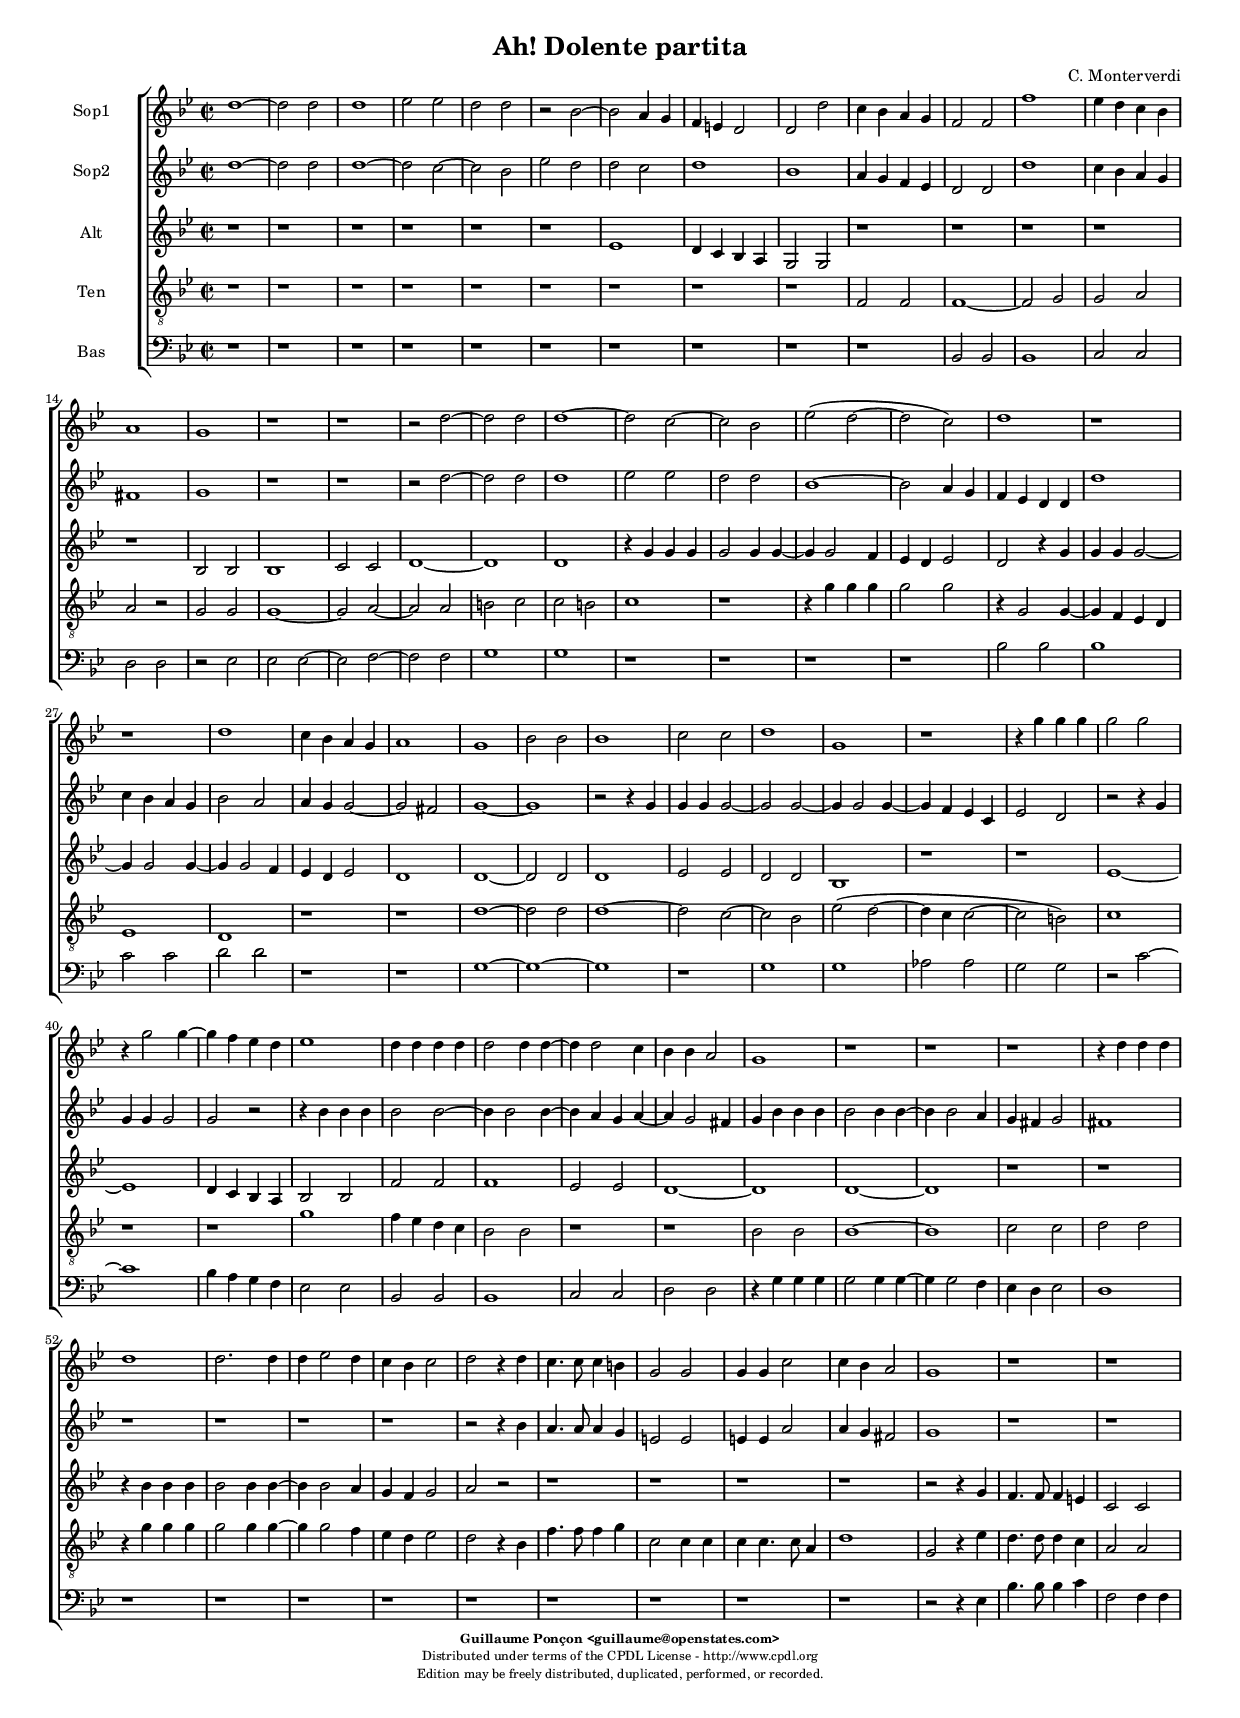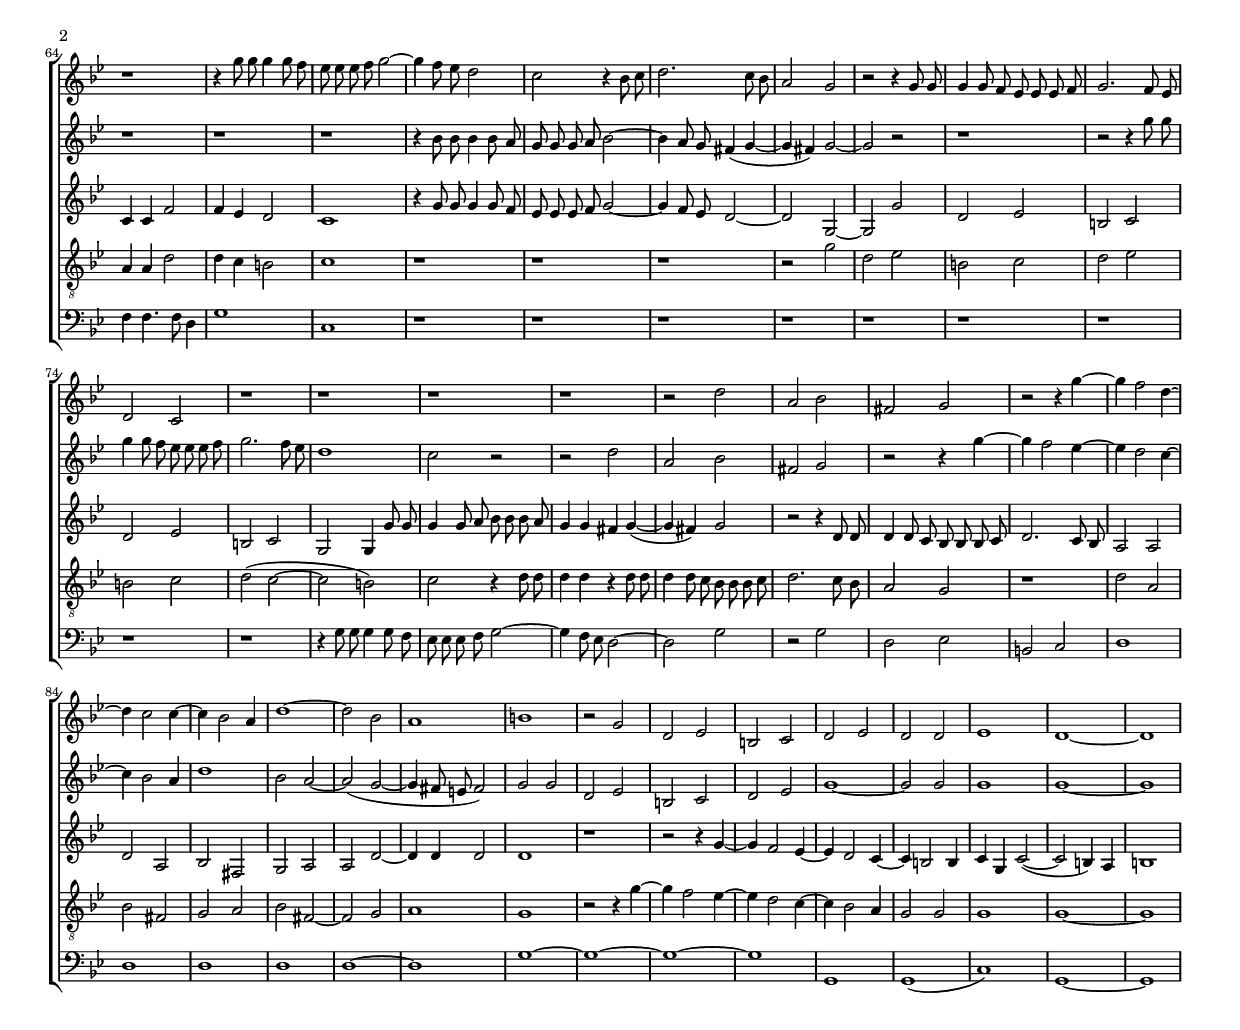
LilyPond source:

%
% Ha dolente partita
% (C) CPDL - V0.1
%
#(set-global-staff-size 14)
\paper {
#(set-paper-size "a4")
top-margin = 5\mm
bottom-margin = 10\mm
after-title-space = 5\mm
before-title-space = 0\mm
head-separation = 0\mm
left-margin = 10\mm
right-margin = 10\mm
}
\version "2.10.33"
\header {
title = "Ah! Dolente partita"
composer = "C. Monterverdi"
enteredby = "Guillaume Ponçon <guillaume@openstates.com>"
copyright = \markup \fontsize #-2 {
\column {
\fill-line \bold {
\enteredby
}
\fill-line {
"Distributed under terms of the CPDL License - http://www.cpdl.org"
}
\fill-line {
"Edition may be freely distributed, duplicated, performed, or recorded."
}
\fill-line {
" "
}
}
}
}

globalVoice = { \time 2/2 \autoBeamOff \key g \minor }

sopraoneVoice =  \new Voice = "sopraoneVoice" {
\relative c'' {
\clef treble
\globalVoice
d1~
d2 d
d1
ees2 ees
d d
r bes~
bes a4 g
f e d2
d d'
c4 bes a g
f2 f
f'1
ees4 d c bes
a1
g
r r

r2 d'~
d d
d1~
d2 c~
c bes
ees( d~
d c)
d1
r r

d
c4 bes a g
a1
g
bes2 bes
bes1
c2 c
d1
g,
r

r4 g' g g
g2 g
r4 g2 g4~
g f ees d
ees1
d4 d d d
d2 d4 d~
d d2 c4
bes bes a2
g1
r r r

r4 d' d d
d1
d2. d4
d ees2 d4
c bes c2
d r4 d
c4. c8 c4 b
g2 g
g4 g c2
c4 bes a2
g1
r r r

r4 g'8 g g4 g8 f
ees ees ees f g2~
g4 f8 ees d2
c2 r4 bes8 c
d2. c8 bes
a2 g

r2 r4 g8 g
g4 g8 f ees ees ees f
g2. f8 ees
d2 c
r1 r r r

r2 d'
a bes
fis g
r2 r4 g'~
g f2 d4~
d c2 c4~
c bes2 a4
d1~
d2 bes
a1
b
r2 g
d ees
b c
d ees
d d
ees1
d~
d
}
}

sopratwoVoice =  \new Voice = "sopratwoVoice" {
\relative c'' {
\clef treble
\globalVoice
d1~
d2 d
d1~
d2 c~
c bes
ees d
d c
d1
bes
a4 g f ees
d2 d
d'1
c4 bes a g
fis1
g
r r

r2 d'~
d d
d1
ees2 ees
d d
bes1~
bes2 a4 g
f ees d d
d'1
c4 bes a g
bes2 a
a4 g g2~
g fis
g1~
g

r2 r4 g
g g g2~
g g~
g4 g2 g4~
g f ees c
ees2 d

r2 r4 g
g g g2
g r

r4 bes bes bes
bes2 bes~
bes4 bes2 bes4~
bes a g a~
a g2 fis4
g bes bes bes
bes2 bes4 bes~
bes bes2 a4
g fis g2
fis1
r r r r

r2 r4 bes
a4. a8 a4 g
e2 e
e4 e a2
a4 g fis2
g1
r r r r r

r4 bes8 bes bes4 bes8 a
g g g a bes2~
bes4 a8 g fis4( g~
g fis) g2~
g r
r1

r2 r4 g'8 g
g4 g8 f ees ees ees f
g2. f8 ees
d1
c2 r

r d
a bes
fis g
r r4 g'~
g f2 ees4~
ees d2 c4~
c bes2 a4
d1
bes2 a~
a( g~
g4 fis8 e fis2)
g g
d ees
b c
d ees
g1~
g2 g
g1
g~
g
}
}

altiVoice =  \new Voice = "altiVoice" {
\relative c' {
\clef treble
\globalVoice
r1 r r r r r

ees
d4 c bes a
g2 g
r1 r r r r

bes2 bes
bes1
c2 c
d1~
d
d
r4 g g g
g2 g4 g~
g g2 f4
ees d ees2
d r4 g
g g g2~
g4 g2 g4~
g g2 f4
ees d ees2
d1
d1~
d2 d
d1
ees2 ees
d d
bes1
r r

ees~
ees
d4 c bes a
bes2 bes
f' f
f1
ees2 ees
d1~
d
d~
d
r r

r4 bes' bes bes
bes2 bes4 bes~
bes bes2 a4
g f g2
a r
r1 r r r

r2 r4 g
f4. f8 f4 e
c2 c
c4 c f2
f4 ees d2
c1

r4 g'8 g g4 g8 f
ees ees ees f g2~
g4 f8 ees d2~
d g,~
g g'
d ees
b c
d ees
b c
g g4 g'8 g
g4 g8 a bes bes bes a
g4 g fis g~(
g fis) g2

r2 r4 d8 d
d4 d8 c bes bes bes c
d2. c8 bes
a2 a
d a
bes fis
g a
a d~
d4 d d2
d1
r
r2 r4 g~
g f2 ees4~
ees d2 c4~
c b2 b4
c g c2~(
c b4) a
b1

}
}

tenorVoice =  \new Voice = "tenorVoice" {
\relative c {
\clef "G_8"
\globalVoice
r1 r r r r r r r r

f2 f
f1~
f2 g
g a
a r
g g
g1~
g2 a~
a a
b c
c b
c1
r

r4 g' g g
g2 g
r4 g,2 g4~
g f ees d
ees1
d
r r

d'~
d2 d
d1~
d2 c~
c bes
ees( d~
d4 c c2~
c b)
c1
r r

g'
f4 ees d c
bes2 bes
r1 r

bes2 bes
bes1~
bes
c2 c
d d
r4 g g g
g2 g4 g~
g g2 f4
ees d ees2
d r4 bes
f'4. f8 f4 g
c,2 c4 c
c c4. c8 a4
d1

g,2 r4 ees'
d4. d8 d4 c
a2 a
a4 a d2
d4 c b2
c1
r1 r r

r2 g'
d ees
b c
d ees
b c
d( c~
c b)
c r4 d8 d
d4 d r d8 d
d4 d8 c bes bes bes c
d2. c8 bes
a2 g
r1

d'2 a
bes fis
g a
bes fis~
fis g
a1
g

r2 r4 g'~
g f2 ees4~
ees d2 c4~
c bes2 a4
g2 g
g1
g~
g
}
}

bassVoice =  \new Voice = "bassVoice" {
\relative c' {
\clef "bass"
\globalVoice
r1 r r r r
r r r r r
bes,2 bes
bes1
c2 c
d d
r ees
ees ees~
ees f~
f f
g1
g
r r r r

bes2 bes
bes1
c2 c
d d
r1 r

g,~
g~
g
r

g
g
aes2 aes
g g
r c~
c1
bes4 a g f

ees2 ees
bes bes
bes1
c2 c
d d

r4 g g g
g2 g4 g~
g g2 f4
ees d ees2
d1
r r r r r
r r r r

r2 r4 ees
bes'4. bes8 bes4 c
f,2 f4 f
f f4. f8 d4
g1
c,1
r r r r r r r r r

r4 g'8 g g4 g8 f
ees ees ees f g2~
g4 f8 ees d2~
d g
r g
d ees
b c
d1
d
d
d
d~
d
g~
g~
g~
g
g,
g(
c)
g~
g
}
}

%
% STAFFS
%

sopraoneStaff = \new Staff = "sopraoneStaff" {
\set Staff.midiInstrument = #"acoustic grand"
\set Staff.instrumentName = #"Sop1"
<<
\sopraoneVoice
>>
}

sopratwoStaff = \new Staff = "sopratwoStaff" {
\set Staff.midiInstrument = #"recorder"
\set Staff.instrumentName = #"Sop2"
<<
\sopratwoVoice
>>
}

altiStaff = \new Staff = "altiStaff" {
\set Staff.midiInstrument = #"recorder"
\set Staff.instrumentName = #"Alt"
<<
\altiVoice
>>
}

tenorStaff = \new Staff = "tenorStaff" {
\set Staff.midiInstrument = #"recorder"
\set Staff.instrumentName = #"Ten"
<<
\tenorVoice
>>
}

bassStaff = \new Staff = "bassStaff" {
\set Staff.midiInstrument = #"recorder"
\set Staff.instrumentName = #"Bas"
<<
\bassVoice
>>
}

%
% Lyrics
%

tenorWords = \lyricmode {
}

\score {
\new ChoirStaff <<
\sopraoneStaff
\sopratwoStaff
\altiStaff
\tenorStaff
\bassStaff
>>
\layout { }
\midi {
\context {
\Score
tempoWholesPerMinute = #(ly:make-moment 65 2)
}
}
}
